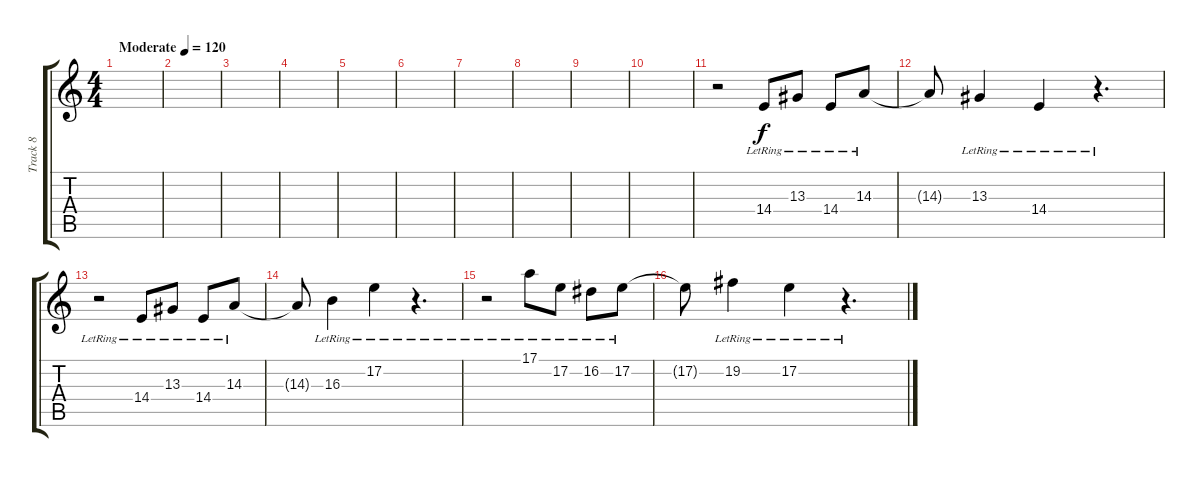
\track ("Track 8" "Track 8") {instrument electricgrandpiano}
\staff {score tabs}
\tuning (E4 B3 G3 D3 A2 E2) {hide}
\ts (4 4)
\tempo (120 "Moderate")
\clef g2
\ks c
|
|
|
|
|
|
|
|
|
|
r.2 14.4{lr}.8 13.3{lr}.8 14.4{lr}.8 14.3{lr}.8 |
14.3{t}.8 13.3{lr}.4 14.4{lr}.4 r.4{d} |
r.2 14.4{lr}.8 13.3{lr}.8 14.4{lr}.8 14.3{lr}.8 |
14.3{t}.8 16.3{lr}.4 17.2{lr}.4 r.4{d} |
r.2 17.1{lr}.8 17.2{lr}.8 16.2{lr}.8 17.2{lr}.8 |
17.2{t}.8 19.2{lr}.4 17.2{lr}.4 r.4{d}
